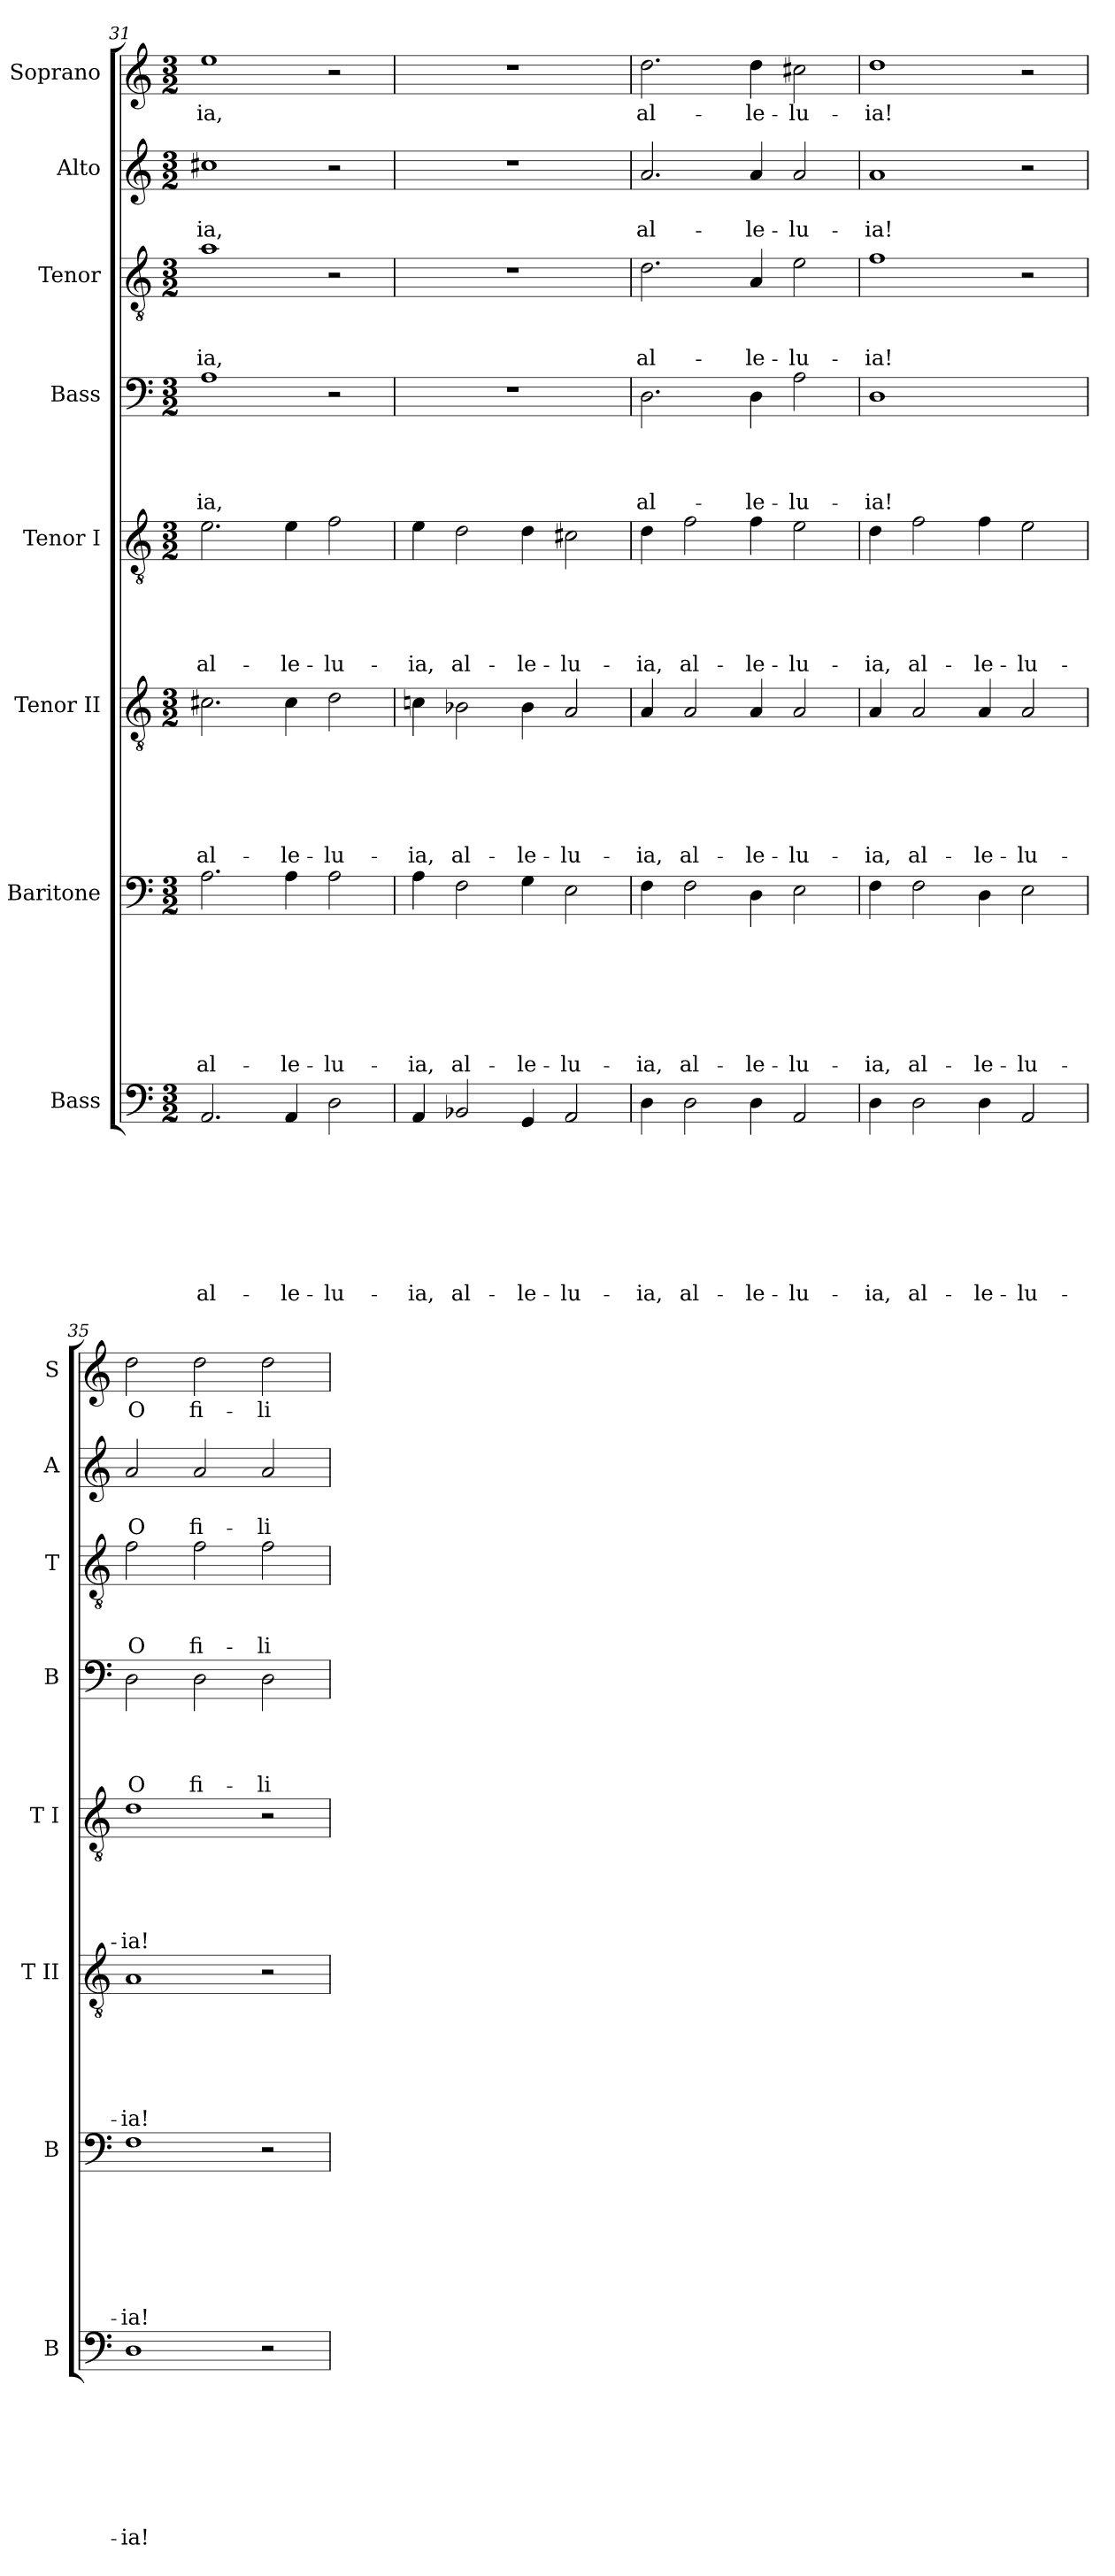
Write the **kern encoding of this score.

**kern	**text	**text	**text	**text	**text	**text	**text	**text	**kern	**text	**text	**text	**text	**text	**text	**text	**kern	**text	**text	**text	**text	**text	**text	**kern	**text	**text	**text	**text	**text	**kern	**text	**text	**text	**text	**kern	**text	**text	**text	**kern	**text	**text	**kern	**text
*part8	*part8	*part8	*part8	*part8	*part8	*part8	*part8	*part8	*part7	*part7	*part7	*part7	*part7	*part7	*part7	*part7	*part6	*part6	*part6	*part6	*part6	*part6	*part6	*part5	*part5	*part5	*part5	*part5	*part5	*part4	*part4	*part4	*part4	*part4	*part3	*part3	*part3	*part3	*part2	*part2	*part2	*part1	*part1
*staff8	*staff8	*staff8	*staff8	*staff8	*staff8	*staff8	*staff8	*staff8	*staff7	*staff7	*staff7	*staff7	*staff7	*staff7	*staff7	*staff7	*staff6	*staff6	*staff6	*staff6	*staff6	*staff6	*staff6	*staff5	*staff5	*staff5	*staff5	*staff5	*staff5	*staff4	*staff4	*staff4	*staff4	*staff4	*staff3	*staff3	*staff3	*staff3	*staff2	*staff2	*staff2	*staff1	*staff1
*I"Bass	*	*	*	*	*	*	*	*	*I"Baritone	*	*	*	*	*	*	*	*I"Tenor II	*	*	*	*	*	*	*I"Tenor I	*	*	*	*	*	*I"Bass	*	*	*	*	*I"Tenor	*	*	*	*I"Alto	*	*	*I"Soprano	*
*I'B	*	*	*	*	*	*	*	*	*I'B	*	*	*	*	*	*	*	*I'T II	*	*	*	*	*	*	*I'T I	*	*	*	*	*	*I'B	*	*	*	*	*I'T	*	*	*	*I'A	*	*	*I'S	*
*clefF4	*	*	*	*	*	*	*	*	*clefF4	*	*	*	*	*	*	*	*clefGv2	*	*	*	*	*	*	*clefGv2	*	*	*	*	*	*clefF4	*	*	*	*	*clefGv2	*	*	*	*clefG2	*	*	*clefG2	*
*k[]	*	*	*	*	*	*	*	*	*k[]	*	*	*	*	*	*	*	*k[]	*	*	*	*	*	*	*k[]	*	*	*	*	*	*k[]	*	*	*	*	*k[]	*	*	*	*k[]	*	*	*k[]	*
*C:	*	*	*	*	*	*	*	*	*C:	*	*	*	*	*	*	*	*C:	*	*	*	*	*	*	*C:	*	*	*	*	*	*C:	*	*	*	*	*C:	*	*	*	*C:	*	*	*C:	*
*M3/2	*	*	*	*	*	*	*	*	*M3/2	*	*	*	*	*	*	*	*M3/2	*	*	*	*	*	*	*M3/2	*	*	*	*	*	*M3/2	*	*	*	*	*M3/2	*	*	*	*M3/2	*	*	*M3/2	*
=31	=31	=31	=31	=31	=31	=31	=31	=31	=31	=31	=31	=31	=31	=31	=31	=31	=31	=31	=31	=31	=31	=31	=31	=31	=31	=31	=31	=31	=31	=31	=31	=31	=31	=31	=31	=31	=31	=31	=31	=31	=31	=31	=31
!	!	!	!	!	!	!	!	!LO:LY:b	!	!	!	!	!	!	!	!LO:LY:b	!	!	!	!	!	!	!LO:LY:b	!	!	!	!	!	!LO:LY:b	!	!	!	!	!LO:LY:b	!	!	!	!LO:LY:b	!	!	!LO:LY:b	!	!LO:LY:b
2.AA/	.	.	.	.	.	.	.	al-	2.A\	.	.	.	.	.	.	al-	2.c#X\	.	.	.	.	.	al-	2.e\	.	.	.	.	al-	1A	.	.	.	-ia,	1a	.	.	-ia,	1cc#X	.	-ia,	1ee	-ia,
!	!	!	!	!	!	!	!	!LO:LY:b	!	!	!	!	!	!	!	!LO:LY:b	!	!	!	!	!	!	!LO:LY:b	!	!	!	!	!	!LO:LY:b	!	!	!	!	!	!	!	!	!	!	!	!	!	!
4AA/	.	.	.	.	.	.	.	-le-	4A\	.	.	.	.	.	.	-le-	4c#\	.	.	.	.	.	-le-	4e\	.	.	.	.	-le-	.	.	.	.	.	.	.	.	.	.	.	.	.	.
!	!	!	!	!	!	!	!	!LO:LY:b	!	!	!	!	!	!	!	!LO:LY:b	!	!	!	!	!	!	!LO:LY:b	!	!	!	!	!	!LO:LY:b	!	!	!	!	!	!	!	!	!	!	!	!	!	!
2D\	.	.	.	.	.	.	.	-lu-	2A\	.	.	.	.	.	.	-lu-	2d\	.	.	.	.	.	-lu-	2f\	.	.	.	.	-lu-	2r	.	.	.	.	2r	.	.	.	2r	.	.	2r	.
=32	=32	=32	=32	=32	=32	=32	=32	=32	=32	=32	=32	=32	=32	=32	=32	=32	=32	=32	=32	=32	=32	=32	=32	=32	=32	=32	=32	=32	=32	=32	=32	=32	=32	=32	=32	=32	=32	=32	=32	=32	=32	=32	=32
!	!	!	!	!	!	!	!	!LO:LY:b	!	!	!	!	!	!	!	!LO:LY:b	!	!	!	!	!	!	!LO:LY:b	!	!	!	!	!	!LO:LY:b	!LO:N:vis=1	!	!	!	!	!LO:N:vis=1	!	!	!	!LO:N:vis=1	!	!	!LO:N:vis=1	!
4AA/	.	.	.	.	.	.	.	-ia,	4A\	.	.	.	.	.	.	-ia,	4cn\	.	.	.	.	.	-ia,	4e\	.	.	.	.	-ia,	1.r	.	.	.	.	1.r	.	.	.	1.r	.	.	1.r	.
!	!	!	!	!	!	!	!	!LO:LY:b	!	!	!	!	!	!	!	!LO:LY:b	!	!	!	!	!	!	!LO:LY:b	!	!	!	!	!	!LO:LY:b	!	!	!	!	!	!	!	!	!	!	!	!	!	!
2BB-X/	.	.	.	.	.	.	.	al-	2F\	.	.	.	.	.	.	al-	2B-X\	.	.	.	.	.	al-	2d\	.	.	.	.	al-	.	.	.	.	.	.	.	.	.	.	.	.	.	.
!	!	!	!	!	!	!	!	!LO:LY:b	!	!	!	!	!	!	!	!LO:LY:b	!	!	!	!	!	!	!LO:LY:b	!	!	!	!	!	!LO:LY:b	!	!	!	!	!	!	!	!	!	!	!	!	!	!
4GG/	.	.	.	.	.	.	.	-le-	4G\	.	.	.	.	.	.	-le-	4B-\	.	.	.	.	.	-le-	4d\	.	.	.	.	-le-	.	.	.	.	.	.	.	.	.	.	.	.	.	.
!	!	!	!	!	!	!	!	!LO:LY:b	!	!	!	!	!	!	!	!LO:LY:b	!	!	!	!	!	!	!LO:LY:b	!	!	!	!	!	!LO:LY:b	!	!	!	!	!	!	!	!	!	!	!	!	!	!
2AA/	.	.	.	.	.	.	.	-lu-	2E\	.	.	.	.	.	.	-lu-	2A/	.	.	.	.	.	-lu-	2c#X\	.	.	.	.	-lu-	.	.	.	.	.	.	.	.	.	.	.	.	.	.
=33	=33	=33	=33	=33	=33	=33	=33	=33	=33	=33	=33	=33	=33	=33	=33	=33	=33	=33	=33	=33	=33	=33	=33	=33	=33	=33	=33	=33	=33	=33	=33	=33	=33	=33	=33	=33	=33	=33	=33	=33	=33	=33	=33
!	!	!	!	!	!	!	!	!LO:LY:b	!	!	!	!	!	!	!	!LO:LY:b	!	!	!	!	!	!	!LO:LY:b	!	!	!	!	!	!LO:LY:b	!	!	!	!	!LO:LY:b	!	!	!	!LO:LY:b	!	!	!LO:LY:b	!	!LO:LY:b
4D\	.	.	.	.	.	.	.	-ia,	4F\	.	.	.	.	.	.	-ia,	4A/	.	.	.	.	.	-ia,	4d\	.	.	.	.	-ia,	2.D\	.	.	.	al-	2.d\	.	.	al-	2.a/	.	al-	2.dd\	al-
!	!	!	!	!	!	!	!	!LO:LY:b	!	!	!	!	!	!	!	!LO:LY:b	!	!	!	!	!	!	!LO:LY:b	!	!	!	!	!	!LO:LY:b	!	!	!	!	!	!	!	!	!	!	!	!	!	!
2D\	.	.	.	.	.	.	.	al-	2F\	.	.	.	.	.	.	al-	2A/	.	.	.	.	.	al-	2f\	.	.	.	.	al-	.	.	.	.	.	.	.	.	.	.	.	.	.	.
!	!	!	!	!	!	!	!	!LO:LY:b	!	!	!	!	!	!	!	!LO:LY:b	!	!	!	!	!	!	!LO:LY:b	!	!	!	!	!	!LO:LY:b	!	!	!	!	!LO:LY:b	!	!	!	!LO:LY:b	!	!	!LO:LY:b	!	!LO:LY:b
4D\	.	.	.	.	.	.	.	-le-	4D\	.	.	.	.	.	.	-le-	4A/	.	.	.	.	.	-le-	4f\	.	.	.	.	-le-	4D\	.	.	.	-le-	4A/	.	.	-le-	4a/	.	-le-	4dd\	-le-
!	!	!	!	!	!	!	!	!LO:LY:b	!	!	!	!	!	!	!	!LO:LY:b	!	!	!	!	!	!	!LO:LY:b	!	!	!	!	!	!LO:LY:b	!	!	!	!	!LO:LY:b	!	!	!	!LO:LY:b	!	!	!LO:LY:b	!	!LO:LY:b
2AA/	.	.	.	.	.	.	.	-lu-	2E\	.	.	.	.	.	.	-lu-	2A/	.	.	.	.	.	-lu-	2e\	.	.	.	.	-lu-	2A\	.	.	.	-lu-	2e\	.	.	-lu-	2a/	.	-lu-	2cc#X\	-lu-
=34	=34	=34	=34	=34	=34	=34	=34	=34	=34	=34	=34	=34	=34	=34	=34	=34	=34	=34	=34	=34	=34	=34	=34	=34	=34	=34	=34	=34	=34	=34	=34	=34	=34	=34	=34	=34	=34	=34	=34	=34	=34	=34	=34
!	!	!	!	!	!	!	!	!LO:LY:b	!	!	!	!	!	!	!	!LO:LY:b	!	!	!	!	!	!	!LO:LY:b	!	!	!	!	!	!LO:LY:b	!	!	!	!	!LO:LY:b	!	!	!	!LO:LY:b	!	!	!LO:LY:b	!	!LO:LY:b
4D\	.	.	.	.	.	.	.	-ia,	4F\	.	.	.	.	.	.	-ia,	4A/	.	.	.	.	.	-ia,	4d\	.	.	.	.	-ia,	1D	.	.	.	-ia!	1f	.	.	-ia!	1a	.	-ia!	1dd	-ia!
!	!	!	!	!	!	!	!	!LO:LY:b	!	!	!	!	!	!	!	!LO:LY:b	!	!	!	!	!	!	!LO:LY:b	!	!	!	!	!	!LO:LY:b	!	!	!	!	!	!	!	!	!	!	!	!	!	!
2D\	.	.	.	.	.	.	.	al-	2F\	.	.	.	.	.	.	al-	2A/	.	.	.	.	.	al-	2f\	.	.	.	.	al-	.	.	.	.	.	.	.	.	.	.	.	.	.	.
!	!	!	!	!	!	!	!	!LO:LY:b	!	!	!	!	!	!	!	!LO:LY:b	!	!	!	!	!	!	!LO:LY:b	!	!	!	!	!	!LO:LY:b	!	!	!	!	!	!	!	!	!	!	!	!	!	!
4D\	.	.	.	.	.	.	.	-le-	4D\	.	.	.	.	.	.	-le-	4A/	.	.	.	.	.	-le-	4f\	.	.	.	.	-le-	.	.	.	.	.	.	.	.	.	.	.	.	.	.
!	!	!	!	!	!	!	!	!LO:LY:b	!	!	!	!	!	!	!	!LO:LY:b	!	!	!	!	!	!	!LO:LY:b	!	!	!	!	!	!LO:LY:b	!	!	!	!	!	!	!	!	!	!	!	!	!	!
2AA/	.	.	.	.	.	.	.	-lu-	2E\	.	.	.	.	.	.	-lu-	2A/	.	.	.	.	.	-lu-	2e\	.	.	.	.	-lu-	2ryy	.	.	.	.	2r	.	.	.	2r	.	.	2r	.
!!LO:LB:g=z
=35	=35	=35	=35	=35	=35	=35	=35	=35	=35	=35	=35	=35	=35	=35	=35	=35	=35	=35	=35	=35	=35	=35	=35	=35	=35	=35	=35	=35	=35	=35	=35	=35	=35	=35	=35	=35	=35	=35	=35	=35	=35	=35	=35
!	!	!	!	!	!	!	!	!LO:LY:b	!	!	!	!	!	!	!	!LO:LY:b	!	!	!	!	!	!	!LO:LY:b	!	!	!	!	!	!LO:LY:b	!	!	!	!	!LO:LY:b	!	!	!	!LO:LY:b	!	!	!LO:LY:b	!	!LO:LY:b
1D	.	.	.	.	.	.	.	-ia!	1F	.	.	.	.	.	.	-ia!	1A	.	.	.	.	.	-ia!	1d	.	.	.	.	-ia!	2D\	.	.	.	O	2f\	.	.	O	2a/	.	O	2dd\	O
!	!	!	!	!	!	!	!	!	!	!	!	!	!	!	!	!	!	!	!	!	!	!	!	!	!	!	!	!	!	!	!	!	!	!LO:LY:b	!	!	!	!LO:LY:b	!	!	!LO:LY:b	!	!LO:LY:b
.	.	.	.	.	.	.	.	.	.	.	.	.	.	.	.	.	.	.	.	.	.	.	.	.	.	.	.	.	.	2D\	.	.	.	fi-	2f\	.	.	fi-	2a/	.	fi-	2dd\	fi-
!	!	!	!	!	!	!	!	!	!	!	!	!	!	!	!	!	!	!	!	!	!	!	!	!	!	!	!	!	!	!	!	!	!	!LO:LY:b	!	!	!	!LO:LY:b	!	!	!LO:LY:b	!	!LO:LY:b
2r	.	.	.	.	.	.	.	.	2r	.	.	.	.	.	.	.	2r	.	.	.	.	.	.	2r	.	.	.	.	.	2D\	.	.	.	-li-	2f\	.	.	-li-	2a/	.	-li-	2dd\	-li-
=	=	=	=	=	=	=	=	=	=	=	=	=	=	=	=	=	=	=	=	=	=	=	=	=	=	=	=	=	=	=	=	=	=	=	=	=	=	=	=	=	=	=	=
*-	*-	*-	*-	*-	*-	*-	*-	*-	*-	*-	*-	*-	*-	*-	*-	*-	*-	*-	*-	*-	*-	*-	*-	*-	*-	*-	*-	*-	*-	*-	*-	*-	*-	*-	*-	*-	*-	*-	*-	*-	*-	*-	*-
